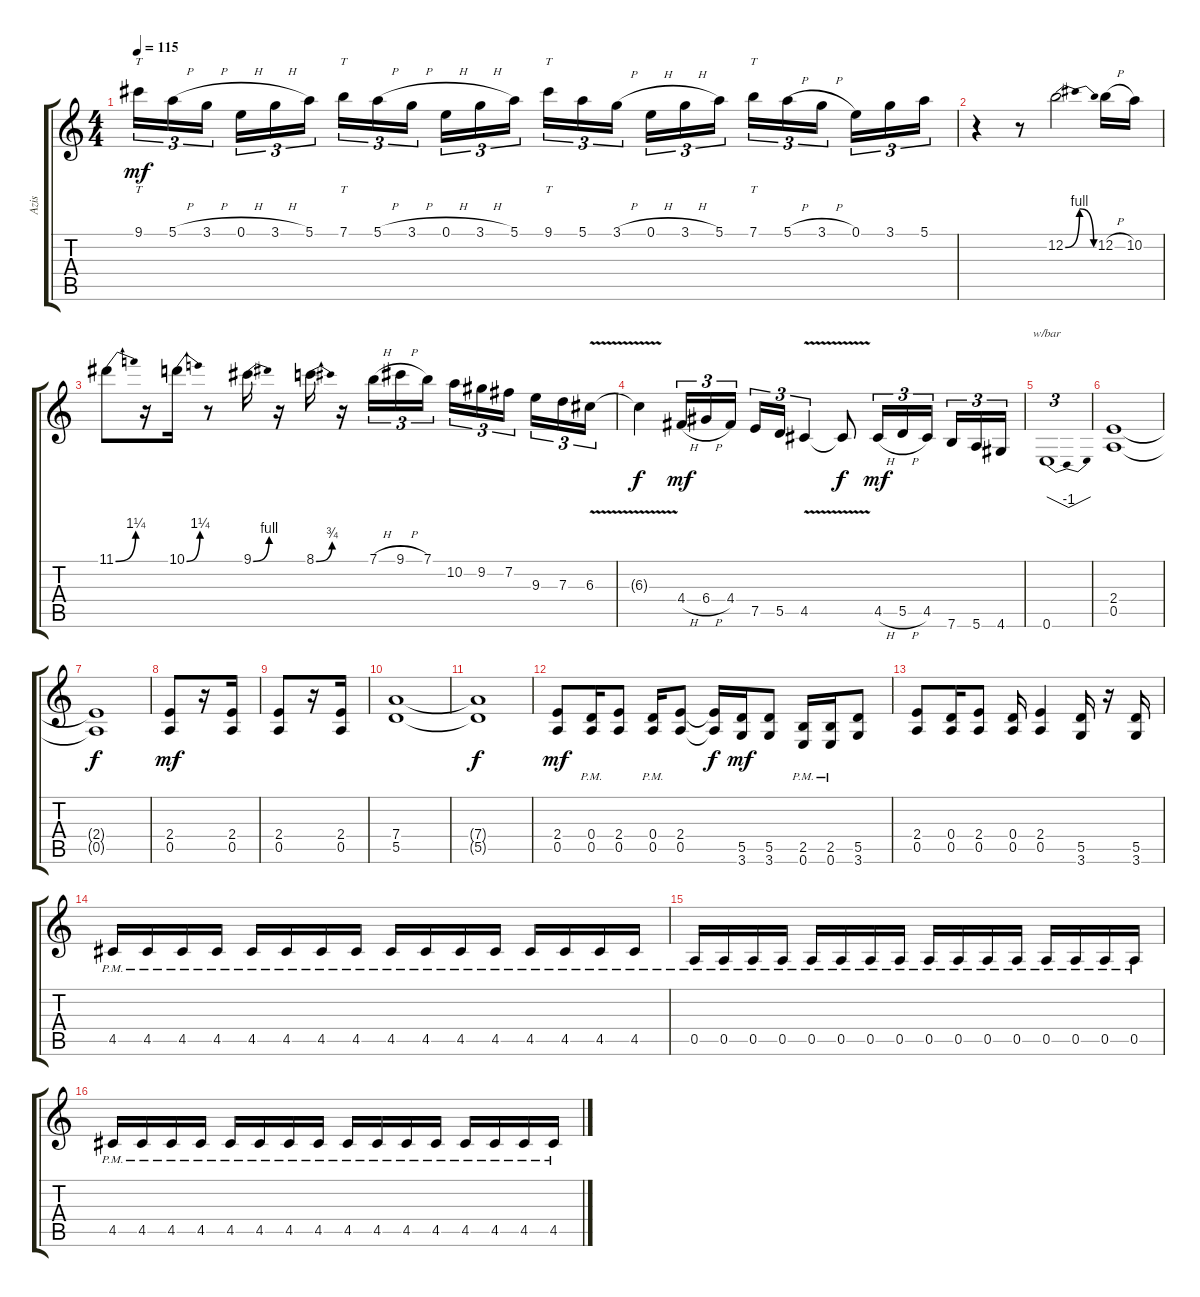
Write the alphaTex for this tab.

\track ("Azis" "Azis") {instrument distortionguitar}
\staff {score tabs}
\tuning (E4 B3 G3 D3 A2 E2) {hide}
\ts (4 4)
\tempo 115
\clef g2
\ks c
9.1.16{tt tu (3 2) dy mf} 5.1{h}.16{tu (3 2)} 3.1{h}.16{tu (3 2) beam splitsecondary} 0.1{h}.16{tu (3 2)} 3.1{h}.16{tu (3 2)} 5.1.16{tu (3 2)} 7.1.16{tt tu (3 2)} 5.1{h}.16{tu (3 2)} 3.1{h}.16{tu (3 2) beam splitsecondary} 0.1{h}.16{tu (3 2)} 3.1{h}.16{tu (3 2)} 5.1.16{tu (3 2)} 9.1.16{tt tu (3 2)} 5.1.16{tu (3 2)} 3.1{h}.16{tu (3 2) beam splitsecondary} 0.1{h}.16{tu (3 2)} 3.1{h}.16{tu (3 2)} 5.1.16{tu (3 2)} 7.1.16{tt tu (3 2)} 5.1{h}.16{tu (3 2)} 3.1{h}.16{tu (3 2) beam splitsecondary} 0.1.16{tu (3 2)} 3.1.16{tu (3 2)} 5.1.16{tu (3 2)} |
r.4 r.8 12.2{be (bendrelease 0 0 15 4 45 4 60 0)}.2 12.2{h}.16 10.2.16 |
11.1{be (bend 0 0 60 5)}.8 r.16 10.1{be (bend 0 0 60 5)}.16 r.8 9.1{be (bend 0 0 60 4)}.16 r.16 8.1{be (bend 0 0 60 3)}.16 r.16 7.1{h}.16{tu (3 2)} 9.1{h}.16{tu (3 2)} 7.1.16{tu (3 2)} 10.2.16{tu (3 2)} 9.2.16{tu (3 2)} 7.2.16{tu (3 2) beam splitsecondary} 9.3.16{tu (3 2)} 7.3.16{tu (3 2)} 6.3{v}.16{tu (3 2)} |
6.3{t}.4{dy f} 4.4{h}.16{tu (3 2) dy mf} 6.4{h}.16{tu (3 2)} 4.4.16{tu (3 2) beam splitsecondary} 7.5.16{tu (3 2)} 5.5.16{tu (3 2)} 4.5{v}.4{tu (3 2)} 4.5{t}.8{dy f} 4.5{h}.16{tu (3 2) dy mf} 5.5{h}.16{tu (3 2)} 4.5.16{tu (3 2) beam splitsecondary} 7.6.16{tu (3 2)} 5.6.16{tu (3 2)} 4.6.16{tu (3 2)} |
0.6.1{tu (3 2) tbe (dip default 0 0 30 -4 60 0)} |
(2.4 0.5).1 |
(2.4{t} 0.5{t}).1{dy f} |
(2.4 0.5).8{dy mf} r.16 (2.4 0.5).16 |
(2.4 0.5).8 r.16 (2.4 0.5).16 |
(7.4 5.5).1 |
(7.4{t} 5.5{t}).1{dy f} |
(2.4 0.5).8{dy mf} (0.4{pm} 0.5{pm}).16 (2.4 0.5).8 (0.4{pm} 0.5{pm}).16 (2.4 0.5).8 (2.4{t} 0.5{t}).16{dy f} (5.5 3.6).16{dy mf} (5.5 3.6).8 (2.5{pm} 0.6{pm}).16 (2.5{pm} 0.6{pm}).16 (5.5 3.6).8 |
(2.4 0.5).8 (0.4 0.5).16 (2.4 0.5).8 (0.4 0.5).16 (2.4 0.5).4 (5.5 3.6).16 r.16 (5.5 3.6).16 |
4.5{pm}.16 4.5{pm}.16 4.5{pm}.16 4.5{pm}.16 4.5{pm}.16 4.5{pm}.16 4.5{pm}.16 4.5{pm}.16 4.5{pm}.16 4.5{pm}.16 4.5{pm}.16 4.5{pm}.16 4.5{pm}.16 4.5{pm}.16 4.5{pm}.16 4.5{pm}.16 |
0.5{pm}.16 0.5{pm}.16 0.5{pm}.16 0.5{pm}.16 0.5{pm}.16 0.5{pm}.16 0.5{pm}.16 0.5{pm}.16 0.5{pm}.16 0.5{pm}.16 0.5{pm}.16 0.5{pm}.16 0.5{pm}.16 0.5{pm}.16 0.5{pm}.16 0.5{pm}.16 |
4.5{pm}.16 4.5{pm}.16 4.5{pm}.16 4.5{pm}.16 4.5{pm}.16 4.5{pm}.16 4.5{pm}.16 4.5{pm}.16 4.5{pm}.16 4.5{pm}.16 4.5{pm}.16 4.5{pm}.16 4.5{pm}.16 4.5{pm}.16 4.5{pm}.16 4.5{pm}.16
